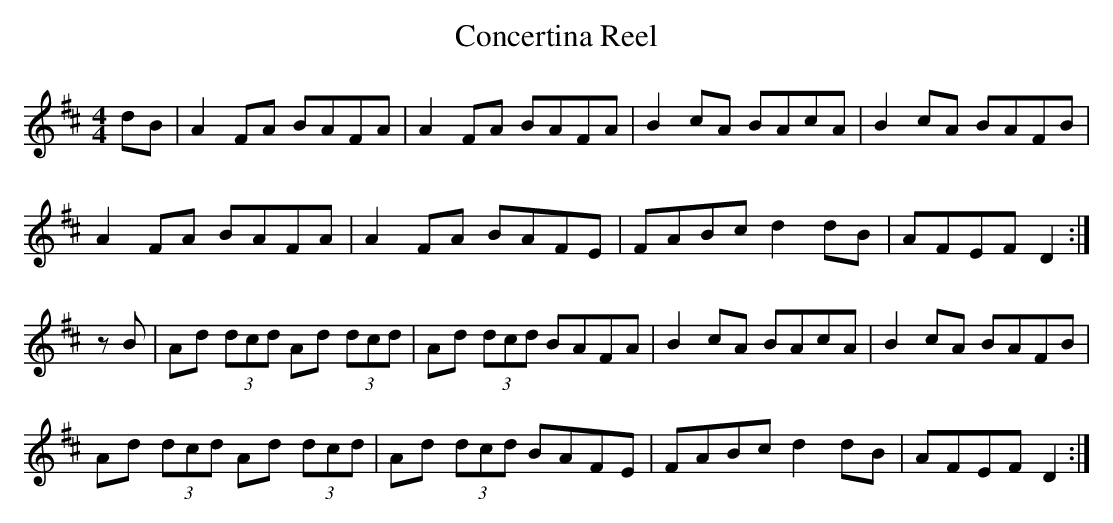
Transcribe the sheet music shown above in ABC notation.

X:1
T: Concertina Reel
M: 4/4
L: 1/8
K: D
dB|A2 FA BAFA|A2 FA BAFA|B2 cA BAcA|B2 cA BAFB|
A2 FA BAFA|A2 FA BAFE|FABc d2 dB|AFEF D2 :|
zB|Ad (3dcd Ad (3dcd|Ad (3dcd BAFA|B2cA BAcA|B2 cA BAFB|
Ad (3dcd Ad (3dcd|Ad (3dcd BAFE|FABc d2 dB|AFEF D2 :|
